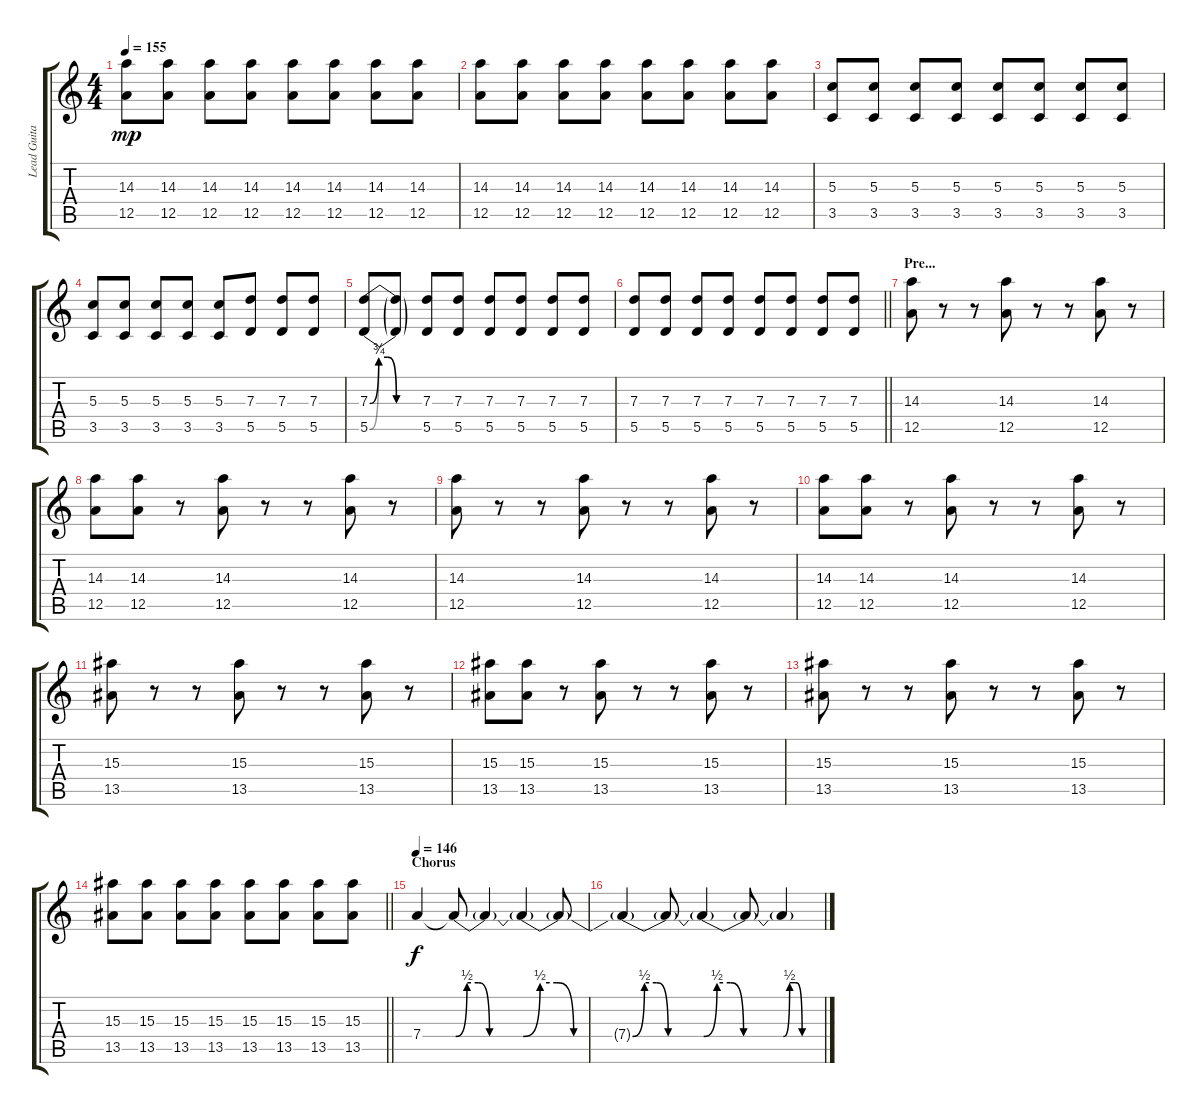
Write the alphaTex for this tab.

\track ("Lead Guitar" "Lead Guita") {instrument distortionguitar}
\staff {score tabs}
\tuning (E4 B3 G3 D3 A2 E2) {hide}
\ts (4 4)
\tempo 155
\clef g2
\ks c
(14.3 12.5).8{dy mp} (14.3 12.5).8 (14.3 12.5).8 (14.3 12.5).8 (14.3 12.5).8 (14.3 12.5).8 (14.3 12.5).8 (14.3 12.5).8 |
(14.3 12.5).8 (14.3 12.5).8 (14.3 12.5).8 (14.3 12.5).8 (14.3 12.5).8 (14.3 12.5).8 (14.3 12.5).8 (14.3 12.5).8 |
(5.3 3.5).8 (5.3 3.5).8 (5.3 3.5).8 (5.3 3.5).8 (5.3 3.5).8 (5.3 3.5).8 (5.3 3.5).8 (5.3 3.5).8 |
(5.3 3.5).8 (5.3 3.5).8 (5.3 3.5).8 (5.3 3.5).8 (5.3 3.5).8 (7.3 5.5).8 (7.3 5.5).8 (7.3 5.5).8 |
(7.3{be (custom 0 0 10 3 20 3 30 0 60 0)} 5.5{be (custom 0 0 10 3 20 3 30 0 60 0)}).8 (7.3{t} 5.5{t}).8 (7.3 5.5).8 (7.3 5.5).8 (7.3 5.5).8 (7.3 5.5).8 (7.3 5.5).8 (7.3 5.5).8 |
\barLineRight lightlight
(7.3 5.5).8 (7.3 5.5).8 (7.3 5.5).8 (7.3 5.5).8 (7.3 5.5).8 (7.3 5.5).8 (7.3 5.5).8 (7.3 5.5).8 |
\section ("" "Pre...")
(14.3 12.5).8 r.8 r.8 (14.3 12.5).8 r.8 r.8 (14.3 12.5).8 r.8 |
(14.3 12.5).8 (14.3 12.5).8 r.8 (14.3 12.5).8 r.8 r.8 (14.3 12.5).8 r.8 |
(14.3 12.5).8 r.8 r.8 (14.3 12.5).8 r.8 r.8 (14.3 12.5).8 r.8 |
(14.3 12.5).8 (14.3 12.5).8 r.8 (14.3 12.5).8 r.8 r.8 (14.3 12.5).8 r.8 |
(15.3 13.5).8 r.8 r.8 (15.3 13.5).8 r.8 r.8 (15.3 13.5).8 r.8 |
(15.3 13.5).8 (15.3 13.5).8 r.8 (15.3 13.5).8 r.8 r.8 (15.3 13.5).8 r.8 |
(15.3 13.5).8 r.8 r.8 (15.3 13.5).8 r.8 r.8 (15.3 13.5).8 r.8 |
\barLineRight lightlight
(15.3 13.5).8 (15.3 13.5).8 (15.3 13.5).8 (15.3 13.5).8 (15.3 13.5).8 (15.3 13.5).8 (15.3 13.5).8 (15.3 13.5).8 |
\section ("" "Chorus")
\tempo 146
7.4.4{dy f volume 14} 7.4{be (custom 0 0 10 2 20 2 30 0 60 0) t}.8 7.4{t}.4 7.4{be (custom 0 0 10 2 20 2 30 0 60 0) t}.4 7.4{t}.8 |
7.4{be (custom 0 0 10 2 20 2 30 0 60 0) t}.4 7.4{t}.8 7.4{be (custom 0 0 10 2 20 2 30 0 60 0) t}.4 7.4{t}.8 7.4{be (custom 0 0 10 2 20 2 30 0 60 0) t}.4
